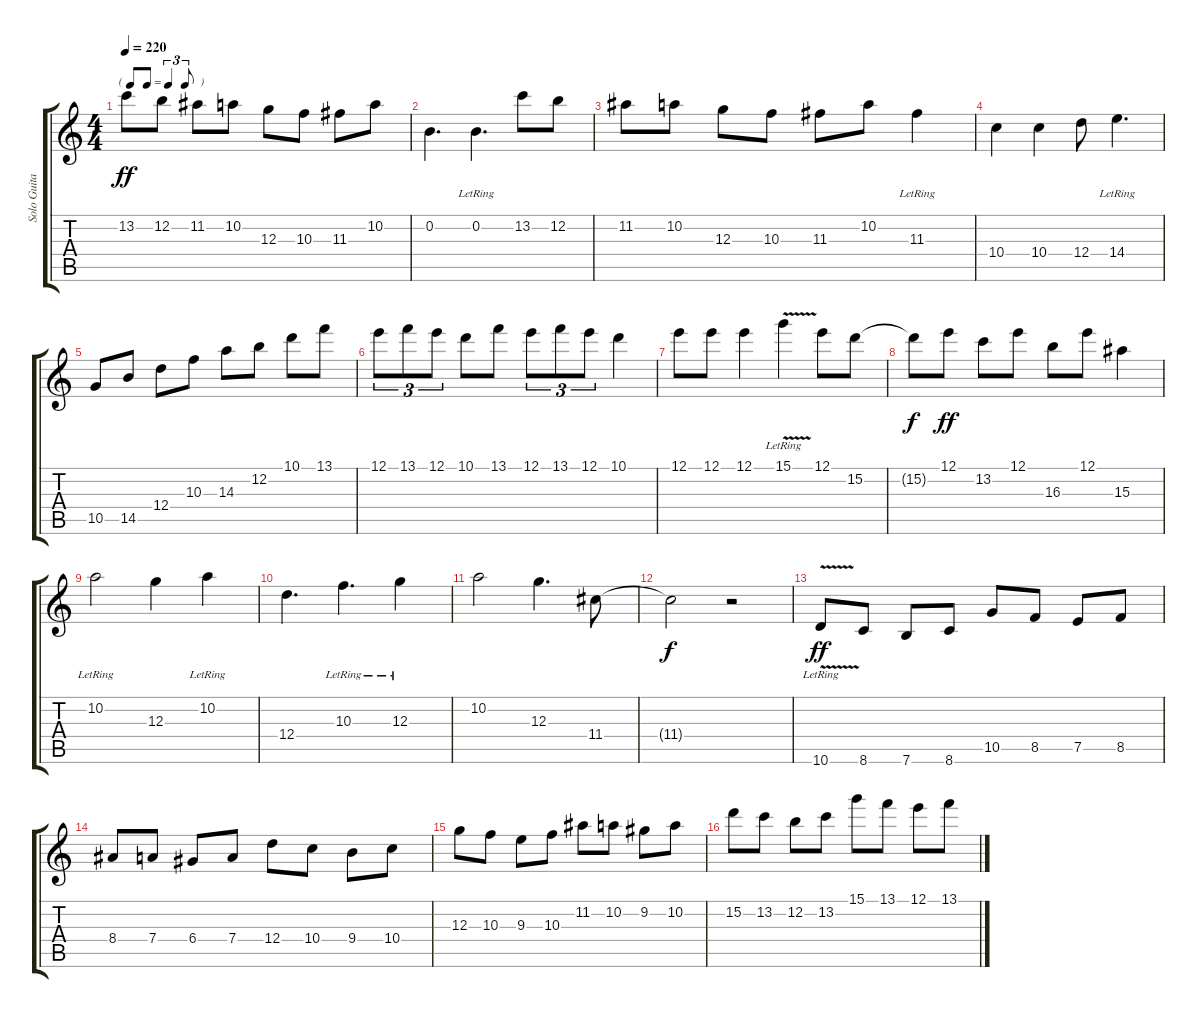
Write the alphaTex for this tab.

\track ("Solo Guitar" "Solo Guita") {instrument acousticguitarsteel}
\staff {score tabs}
\tuning (E4 B3 G3 D3 A2 E2) {hide}
\ts (4 4)
\tf triplet8th
\tempo 220
\clef g2
\ks c
13.2.8{dy ff} 12.2.8 11.2.8 10.2.8 12.3.8 10.3.8 11.3.8 10.2.8 |
0.2.4{d} 0.2{lr}.4{d} 13.2.8 12.2.8 |
11.2.8 10.2.8 12.3.8 10.3.8 11.3.8 10.2.8 11.3{lr}.4 |
10.4.4 10.4.4 12.4.8 14.4{lr}.4{d} |
10.5.8 14.5.8 12.4.8 10.3.8 14.3.8 12.2.8 10.1.8 13.1.8 |
12.1.8{tu (3 2)} 13.1.8{tu (3 2)} 12.1.8{tu (3 2)} 10.1.8 13.1.8 12.1.8{tu (3 2)} 13.1.8{tu (3 2)} 12.1.8{tu (3 2)} 10.1.4 |
12.1.8 12.1.8 12.1.4 15.1{v lr}.4 12.1.8 15.2.8 |
15.2{t}.8{dy f} 12.1.8{dy ff} 13.2.8 12.1.8 16.3.8 12.1.8 15.3.4 |
10.2{lr}.2 12.3.4 10.2{lr}.4 |
12.4.4{d} 10.3{lr}.4{d} 12.3{lr}.4 |
10.2.2 12.3.4{d} 11.4.8 |
11.4{t}.2{dy f} r.2 |
10.6{v lr}.8{dy ff} 8.6.8 7.6.8 8.6.8 10.5.8 8.5.8 7.5.8 8.5.8 |
8.4.8 7.4.8 6.4.8 7.4.8 12.4.8 10.4.8 9.4.8 10.4.8 |
12.3.8 10.3.8 9.3.8 10.3.8 11.2.8 10.2.8 9.2.8 10.2.8 |
15.2.8 13.2.8 12.2.8 13.2.8 15.1.8 13.1.8 12.1.8 13.1.8
